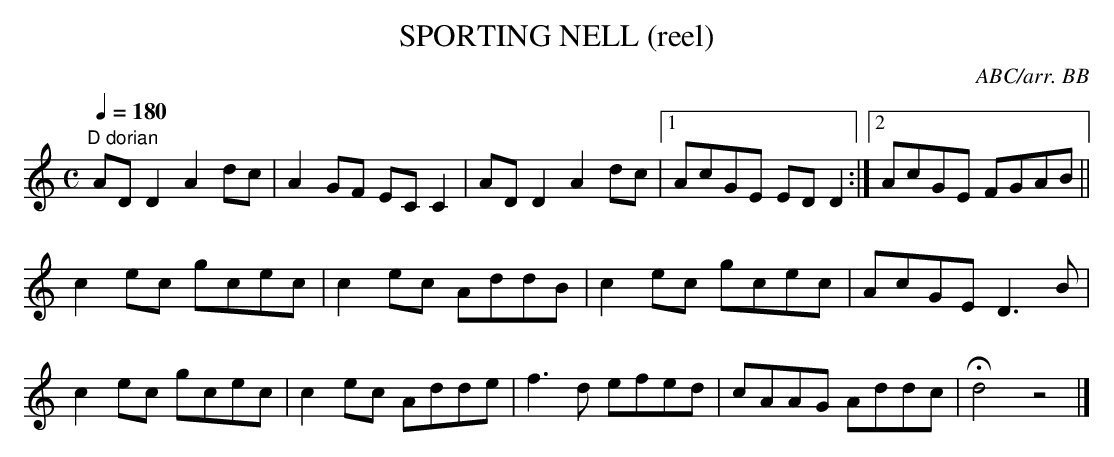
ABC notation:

X:1
T:SPORTING NELL (reel)
C:ABC/arr. BB
M:C
Q:1/4=180
L:1/8
K:C
"D dorian"
ADD2 A2dc|A2GF ECC2|ADD2 A2dc|1 AcGE EDD2 :|2 AcGE FGAB||
c2ec gcec|c2ec AddB|c2ec gcec|AcGE D3B|
c2ec gcec|c2ec Adde|f3d efed|cAAG Addc |Hd4z4|]
